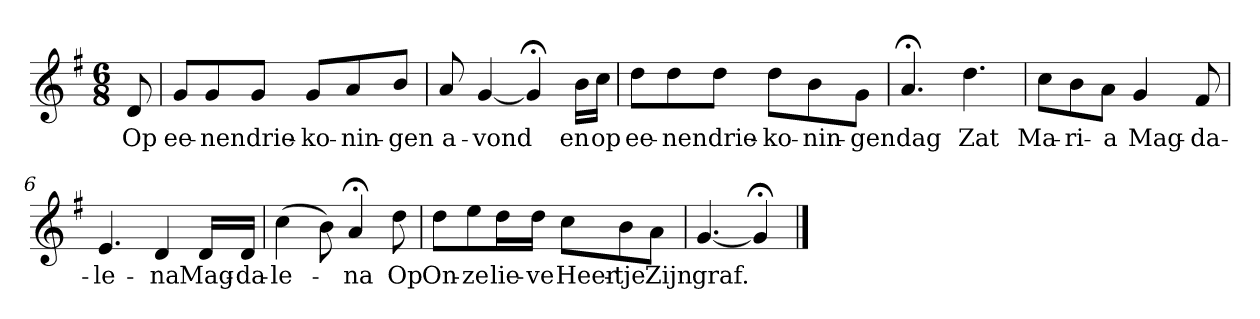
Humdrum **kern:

**kern	**text
*part1	*part1
*staff1	*staff1
*k[f#]	*
*G:	*
*M6/8	*
*MM120	*
=	=
8d	Op
=1	=1
8gL	ee-
8g	-nen
8gJ	drie-
8gL	-ko-
8a	-nin-
8bJ	-gen
=2	=2
8a	a-
[4g	-vond
4g;<]	.
16bLL	en
16ccJJ	op
=3	=3
8ddL	ee-
8dd	-nen
8ddJ	drie-
8ddL	-ko-
8b	-nin-
8gJ	-gen
=4	=4
4.a;<	dag
4.dd	Zat
=5	=5
8ccL	Ma-
8b	-ri-
8aJ	-a
4g	Mag-
8f#	-da-
=6	=6
4.e	-le-
4d	-na
16dLL	Mag-
16dJJ	-da-
=7	=7
(4cc	-le-
8b)	.
4a;<	-na
8dd	Op
=8	=8
8ddL	On-
8ee	-ze
16ddL	lie-
16ddJJ	-ve
8ccL	Heer-
8b	-tje
8aJ	Zijn
=9	=9
[4.g	graf.
4g;<]	.
==	==
*-	*-
